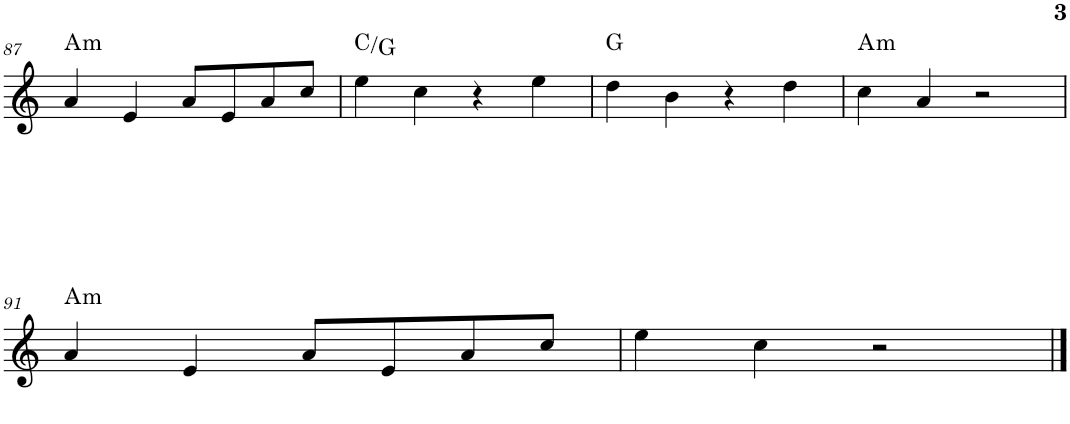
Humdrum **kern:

**kern	**harte
*part1	*part1
*staff1	*
*I"Piano	*
*I'Pno.	*
!!LO:PB:g=z
*clefG2	*
*k[]	*
*M4/4	*
=87	=87
!	!LO:H:kt=m
4a/	A:min
4e/	.
8a/L	.
8e/	.
8a/	.
8cc/J	.
=88	=88
4ee\	C:maj/5
4cc\	.
4r	.
4ee\	.
=89	=89
4dd\	G:maj
4b\	.
4r	.
4dd\	.
=90	=90
!	!LO:H:kt=m
4cc\	A:min
4a/	.
2r	.
!!LO:LB:g=z
=91	=91
!	!LO:H:kt=m
4a/	A:min
4e/	.
8a/L	.
8e/	.
8a/	.
8cc/J	.
=92	=92
4ee\	.
4cc\	.
2r	.
==	==
*-	*-
